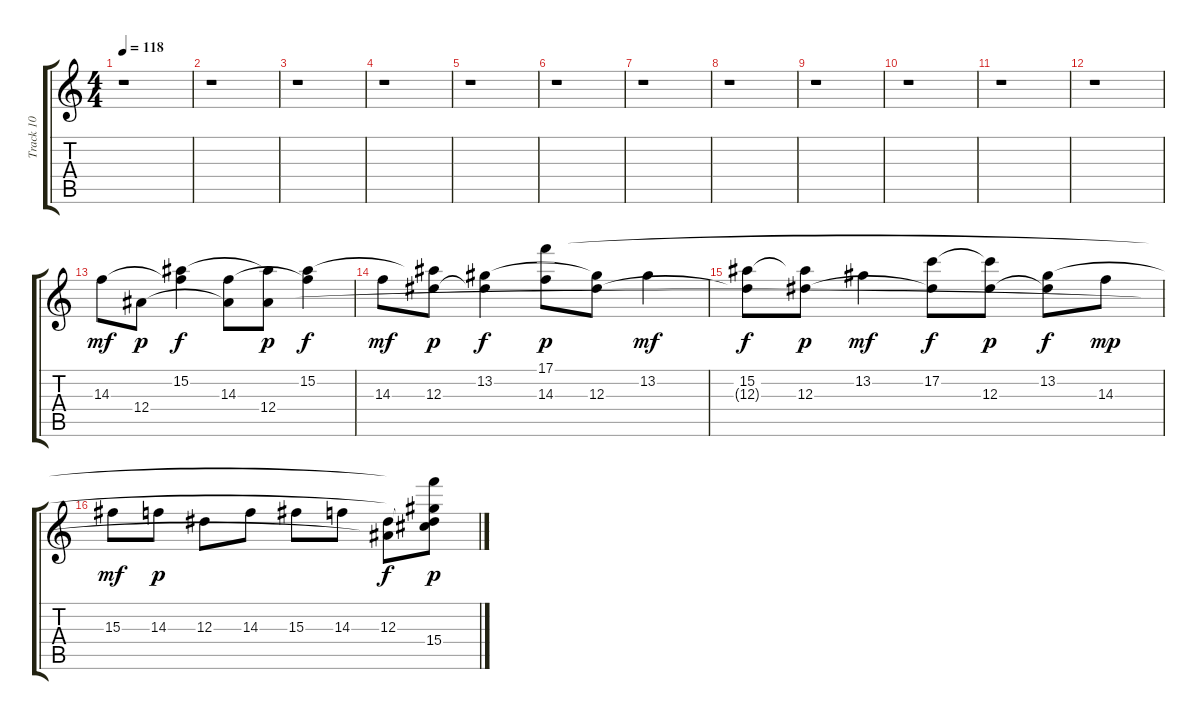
\track ("Track 10" "Track 10") {instrument brightacousticpiano}
\staff {score tabs}
\tuning (C5 G4 Eb4 Bb3 F3 Bb2) {hide}
\ts (4 4)
\tempo 118
\clef g2
\ks c
r.1{dy p} |
r.1 |
r.1 |
r.1 |
r.1 |
r.1 |
r.1 |
r.1 |
r.1 |
r.1 |
r.1 |
r.1 |
14.3.8{dy mf} 12.4.8{dy p} (15.2 14.3{t}).4{dy f} (14.3 12.4{t}).8 (15.2{t} 12.4).8{dy p} (15.2 14.3{t}).4{dy f} |
14.3.8{dy mf} (15.2{t} 12.3).8{dy p} (13.2 12.3{t}).4{dy f} (17.1 14.3).8{dy p} (13.2{t} 12.3).8 13.2.4{dy mf} |
(15.2 12.3{t}).8{dy f} (15.2{t} 12.3).8{dy p} 13.2.4{dy mf} (17.2 12.3{t}).8{dy f} (17.2{t} 12.3).8{dy p} (13.2 12.3{t}).8{dy f} 14.3.8{dy mp} |
15.3.8{dy mf} 14.3.8{dy p} 12.3.8 14.3.8 15.3.8 14.3.8 (12.3 12.4{t}).8{dy f} (17.1{t} 13.2{t} 12.3{t} 15.4).8{dy p}
